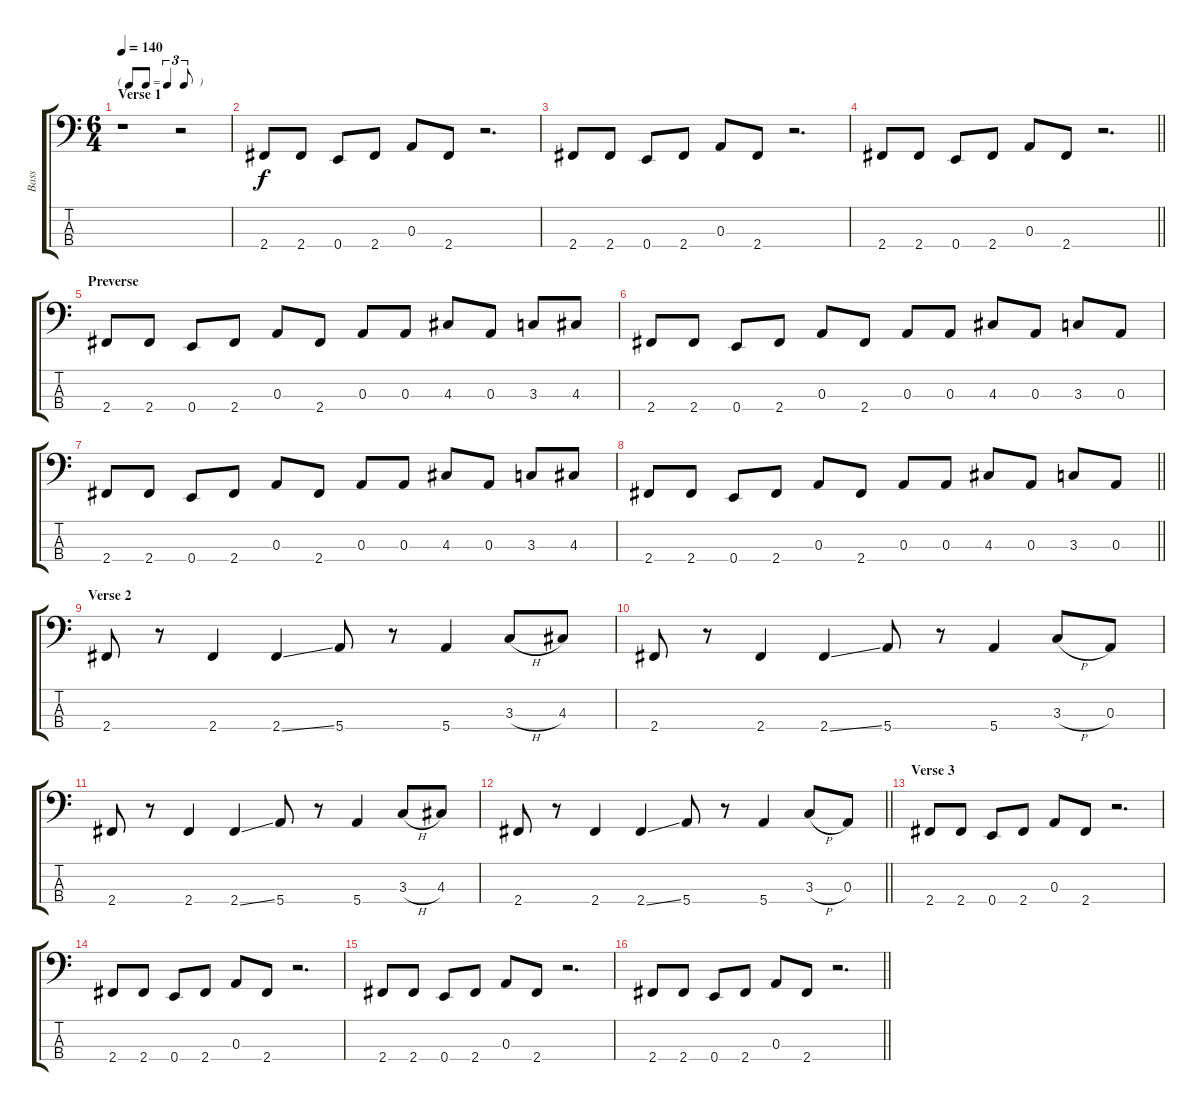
\track ("Bass" "Bass") {instrument electricbassfinger}
\staff {score tabs}
\tuning (G2 D2 A1 E1) {hide}
\ts (6 4)
\tf triplet8th
\section ("" "Verse 1")
\tempo 140
\clef f4
\ks c
r.1{dy f instrument electricbassfinger} r.2 |
2.4.8 2.4.8 0.4.8 2.4.8 0.3.8 2.4.8 r.2{d} |
2.4.8 2.4.8 0.4.8 2.4.8 0.3.8 2.4.8 r.2{d} |
\barLineRight lightlight
2.4.8 2.4.8 0.4.8 2.4.8 0.3.8 2.4.8 r.2{d} |
\section ("" "Preverse")
2.4.8 2.4.8 0.4.8 2.4.8 0.3.8 2.4.8 0.3.8 0.3.8 4.3.8 0.3.8 3.3.8 4.3.8 |
2.4.8 2.4.8 0.4.8 2.4.8 0.3.8 2.4.8 0.3.8 0.3.8 4.3.8 0.3.8 3.3.8 0.3.8 |
2.4.8 2.4.8 0.4.8 2.4.8 0.3.8 2.4.8 0.3.8 0.3.8 4.3.8 0.3.8 3.3.8 4.3.8 |
\barLineRight lightlight
2.4.8 2.4.8 0.4.8 2.4.8 0.3.8 2.4.8 0.3.8 0.3.8 4.3.8 0.3.8 3.3.8 0.3.8 |
\section ("" "Verse 2")
2.4.8 r.8 2.4.4 2.4{ss}.4 5.4.8 r.8 5.4.4 3.3{h}.8 4.3.8 |
2.4.8 r.8 2.4.4 2.4{ss}.4 5.4.8 r.8 5.4.4 3.3{h}.8 0.3.8 |
2.4.8 r.8 2.4.4 2.4{ss}.4 5.4.8 r.8 5.4.4 3.3{h}.8 4.3.8 |
\barLineRight lightlight
2.4.8 r.8 2.4.4 2.4{ss}.4 5.4.8 r.8 5.4.4 3.3{h}.8 0.3.8 |
\section ("" "Verse 3")
2.4.8 2.4.8 0.4.8 2.4.8 0.3.8 2.4.8 r.2{d} |
2.4.8 2.4.8 0.4.8 2.4.8 0.3.8 2.4.8 r.2{d} |
2.4.8 2.4.8 0.4.8 2.4.8 0.3.8 2.4.8 r.2{d} |
\barLineRight lightlight
2.4.8 2.4.8 0.4.8 2.4.8 0.3.8 2.4.8 r.2{d}
